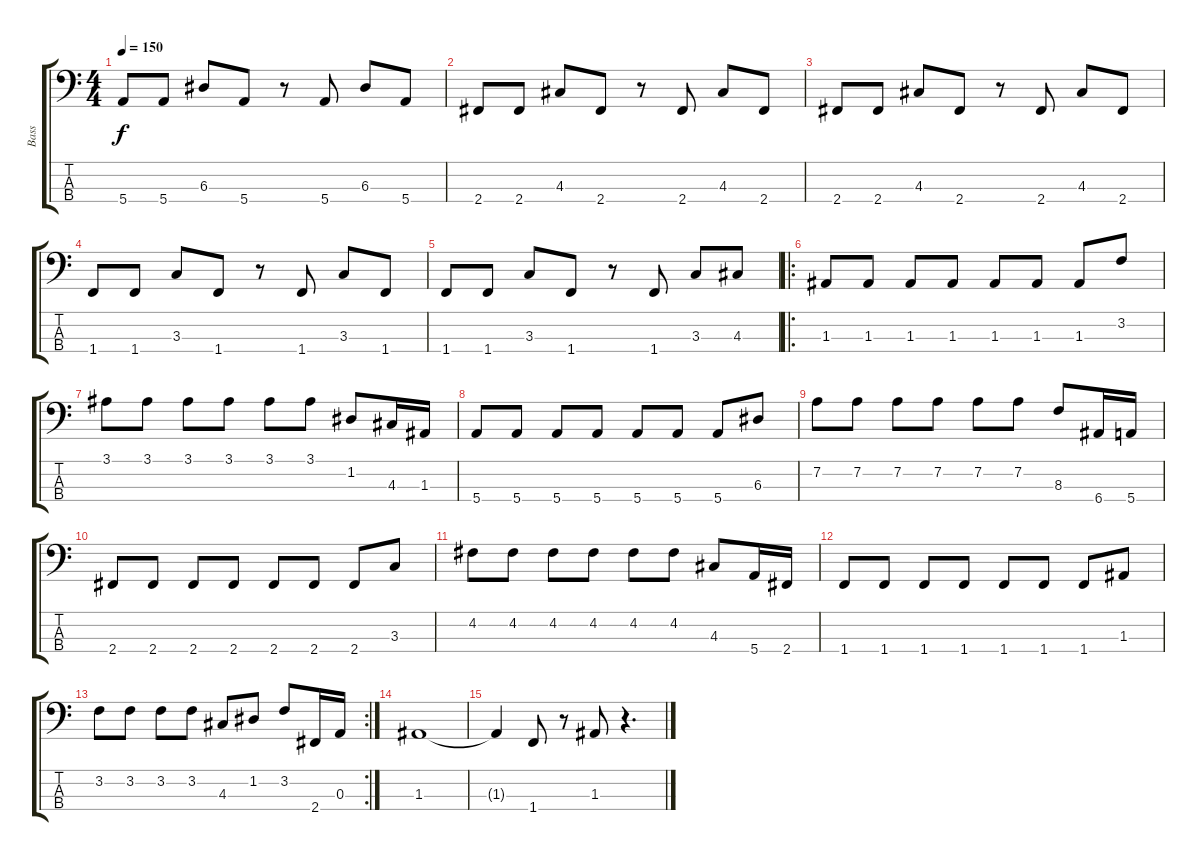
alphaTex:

\track ("Bass" "Bass") {instrument electricbassfinger}
\staff {score tabs}
\tuning (G2 D2 A1 E1) {hide}
\ts (4 4)
\tempo 150
\clef f4
\ks c
5.4.8{dy f} 5.4.8 6.3.8 5.4.8 r.8 5.4.8 6.3.8 5.4.8 |
2.4.8 2.4.8 4.3.8 2.4.8 r.8 2.4.8 4.3.8 2.4.8 |
2.4.8 2.4.8 4.3.8 2.4.8 r.8 2.4.8 4.3.8 2.4.8 |
1.4.8 1.4.8 3.3.8 1.4.8 r.8 1.4.8 3.3.8 1.4.8 |
1.4.8 1.4.8 3.3.8 1.4.8 r.8 1.4.8 3.3.8 4.3.8 |
\ro
1.3.8 1.3.8 1.3.8 1.3.8 1.3.8 1.3.8 1.3.8 3.2.8 |
3.1.8 3.1.8 3.1.8 3.1.8 3.1.8 3.1.8 1.2.8 4.3.16 1.3.16 |
5.4.8 5.4.8 5.4.8 5.4.8 5.4.8 5.4.8 5.4.8 6.3.8 |
7.2.8 7.2.8 7.2.8 7.2.8 7.2.8 7.2.8 8.3.8 6.4.16 5.4.16 |
2.4.8 2.4.8 2.4.8 2.4.8 2.4.8 2.4.8 2.4.8 3.3.8 |
4.2.8 4.2.8 4.2.8 4.2.8 4.2.8 4.2.8 4.3.8 5.4.16 2.4.16 |
1.4.8 1.4.8 1.4.8 1.4.8 1.4.8 1.4.8 1.4.8 1.3.8 |
\rc 2
3.2.8 3.2.8 3.2.8 3.2.8 4.3.8 1.2.8 3.2.8 2.4.16 0.3.16 |
1.3.1 |
1.3{t}.4 1.4.8 r.8 1.3.8 r.4{d}
